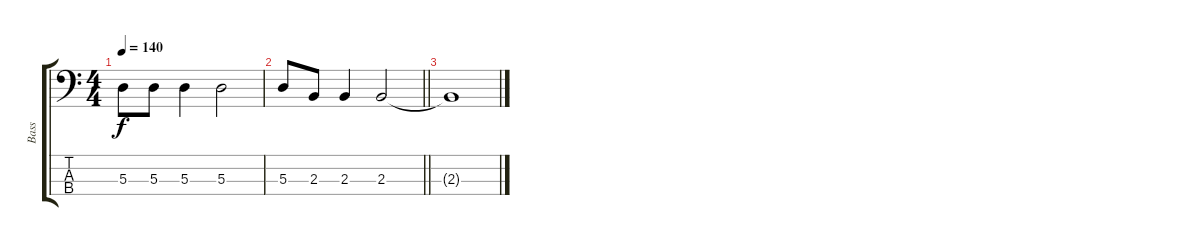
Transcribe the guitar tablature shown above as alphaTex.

\track ("Bass" "Bass") {instrument electricbassfinger}
\staff {score tabs}
\tuning (G2 D2 A1 E1) {hide}
\ts (4 4)
\tempo 140
\clef f4
\ks c
5.3.8{dy f} 5.3.8 5.3.4 5.3.2 |
\barLineRight lightlight
5.3.8 2.3.8 2.3.4 2.3.2 |
2.3{t}.1
